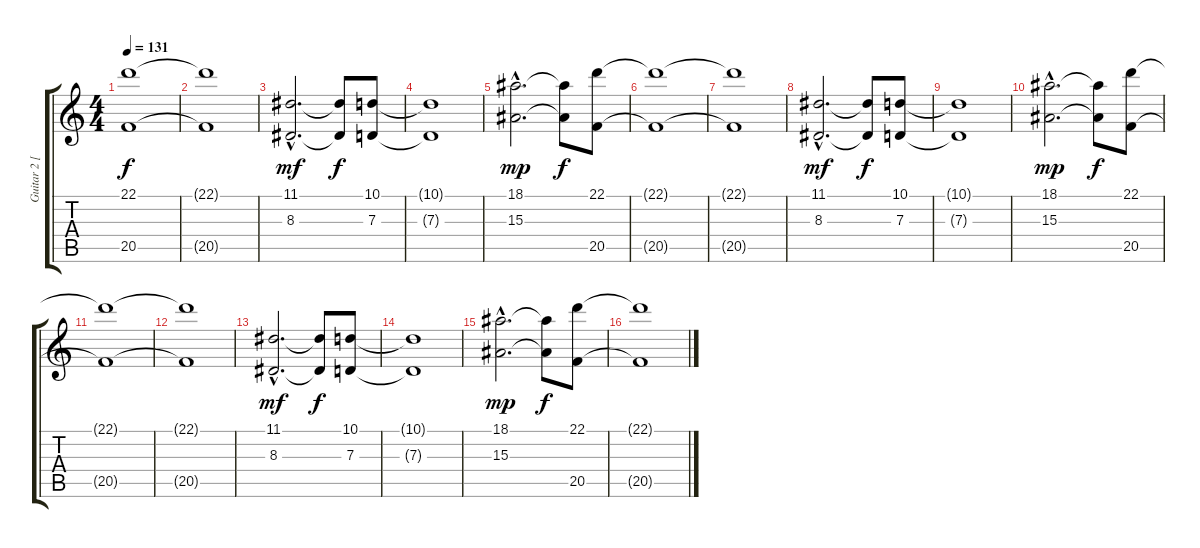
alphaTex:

\track ("Guitar 2 [see score info]" "Guitar 2 [") {instrument accordion}
\staff {score tabs}
\tuning (E4 B3 G3 D3 A2 E2) {hide}
\ts (4 4)
\tempo 131
\clef g2
\ks c
(22.1{t} 20.5{t}).1{dy f} |
(22.1{t} 20.5{t}).1 |
(11.1{hac} 8.3{hac}).2{d dy mf instrument accordion} (11.1{t} 8.3{t}).8{dy f} (10.1 7.3).8 |
(10.1{t} 7.3{t}).1 |
(18.1{hac} 15.3{hac}).2{d dy mp} (18.1{t} 15.3{t}).8{dy f} (22.1 20.5).8 |
(22.1{t} 20.5{t}).1 |
(22.1{t} 20.5{t}).1 |
(11.1{hac} 8.3{hac}).2{d dy mf instrument accordion} (11.1{t} 8.3{t}).8{dy f} (10.1 7.3).8 |
(10.1{t} 7.3{t}).1 |
(18.1{hac} 15.3{hac}).2{d dy mp} (18.1{t} 15.3{t}).8{dy f} (22.1 20.5).8 |
(22.1{t} 20.5{t}).1 |
(22.1{t} 20.5{t}).1 |
(11.1{hac} 8.3{hac}).2{d dy mf instrument accordion} (11.1{t} 8.3{t}).8{dy f} (10.1 7.3).8 |
(10.1{t} 7.3{t}).1 |
(18.1{hac} 15.3{hac}).2{d dy mp} (18.1{t} 15.3{t}).8{dy f} (22.1 20.5).8 |
(22.1{t} 20.5{t}).1
